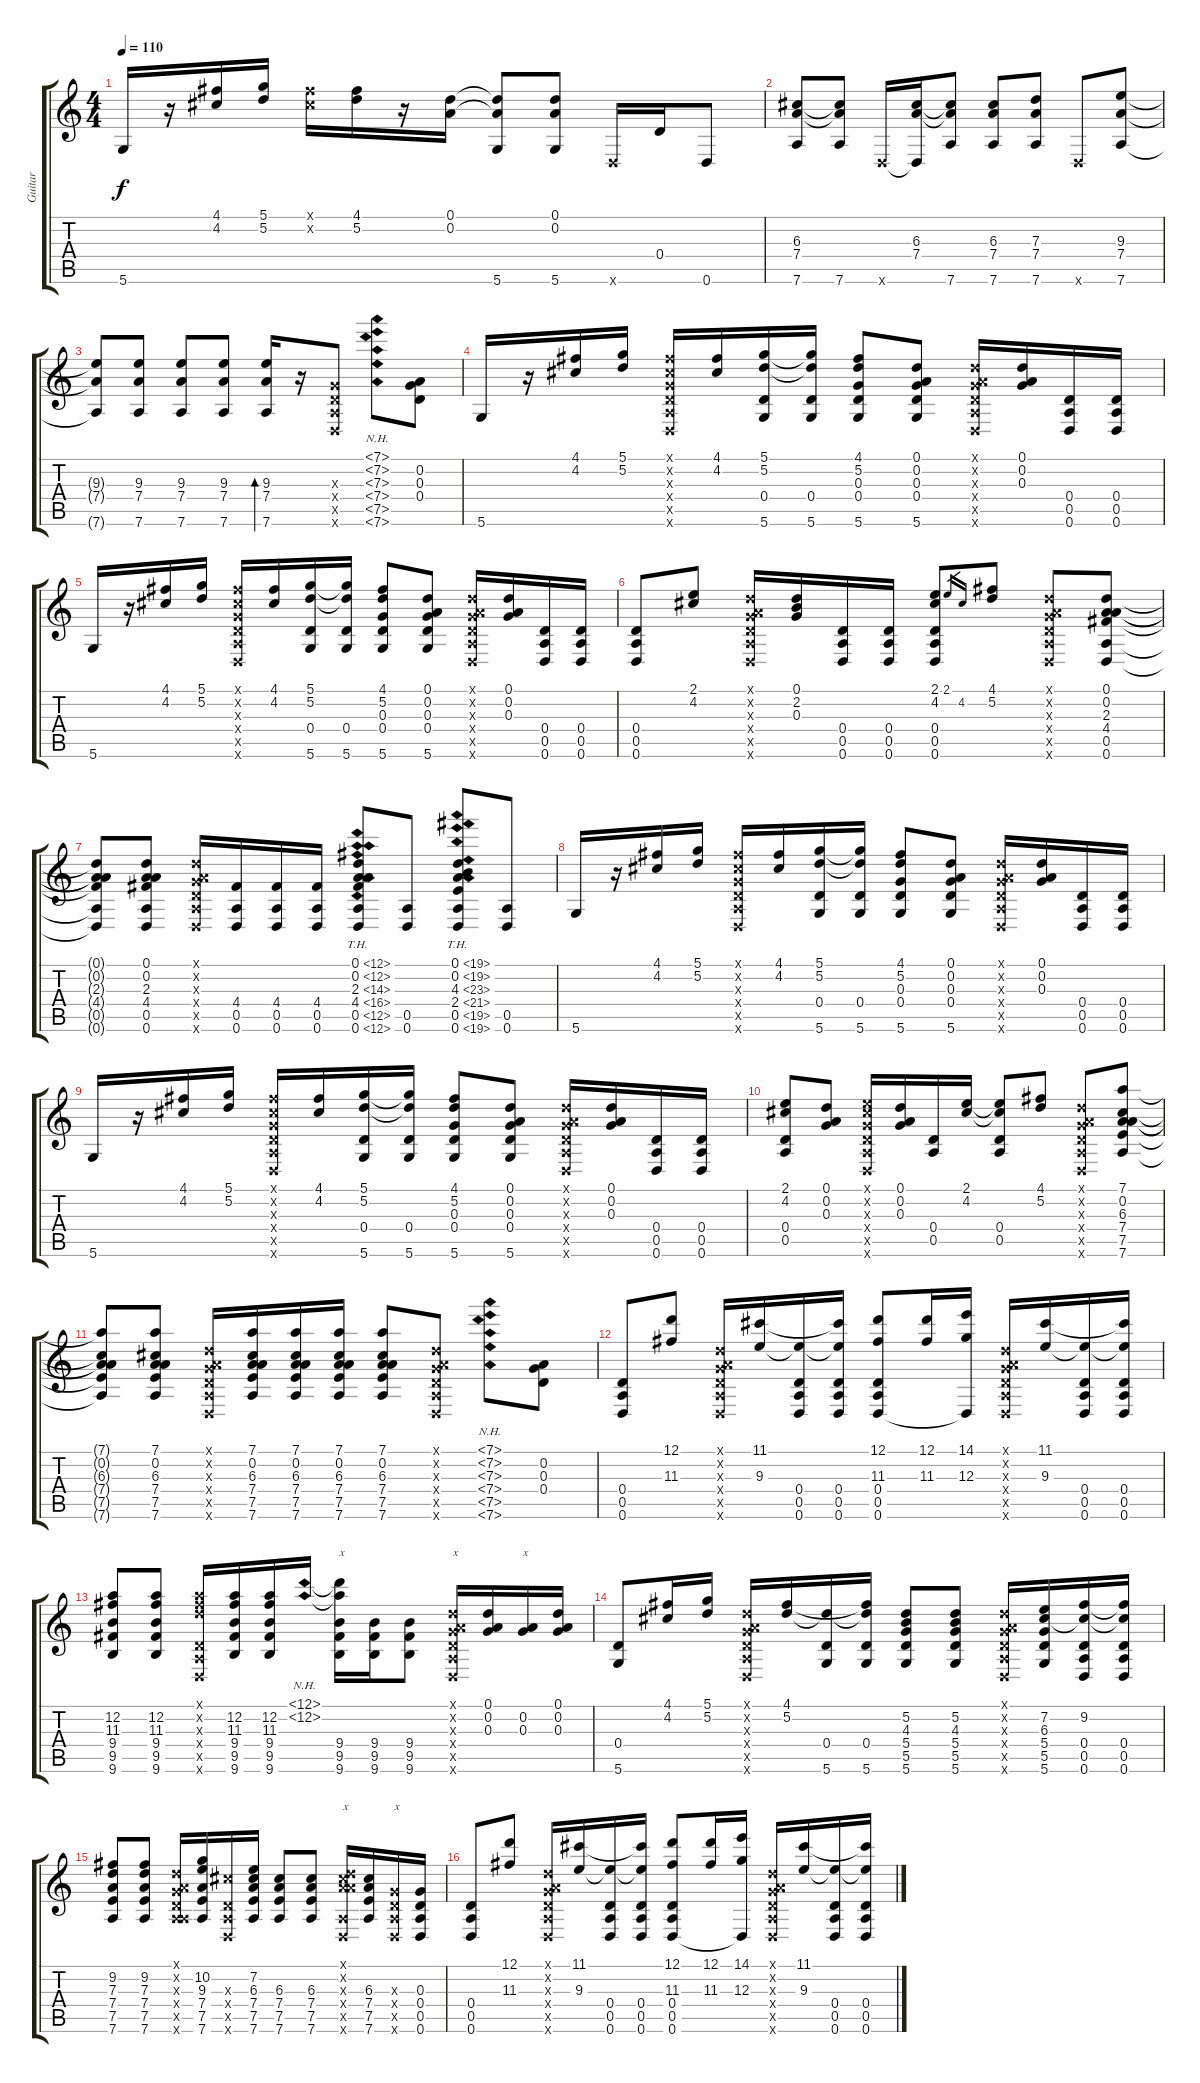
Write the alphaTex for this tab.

\track ("Guitar" "Guitar") {instrument acousticguitarsteel}
\staff {score tabs}
\tuning (D4 A3 G3 D3 A2 D2) {hide}
\ts (4 4)
\tempo 110
\clef g2
\ks c
5.6.16{dy f} r.16 (4.1 4.2).16 (5.1 5.2).16 (4.1{x} 4.2{x}).16 (4.1 5.2).16 r.16 (0.1 0.2).16 (0.1{t} 0.2{t} 5.6).8 (0.1 0.2 5.6).8 0.6{x}.16 0.4.16 0.6.8 |
(6.3 7.4 7.6).8 (6.3{t} 7.4{t} 7.6).8 0.6{x}.16 (6.3 7.4 0.6{t}).16 (6.3{t} 7.4{t} 7.6).8 (6.3 7.4 7.6).8 (7.3 7.4 7.6).8 0.6{x}.8 (9.3 7.4 7.6).8 |
(9.3{t} 7.4{t} 7.6{t}).8 (9.3 7.4 7.6).8 (9.3 7.4 7.6).8 (9.3 7.4 7.6).8 (9.3 7.4 7.6).16{bd 480} r.16 (0.3{x} 0.4{x} 0.5{x} 0.6{x}).8 (7.1{nh} 7.2{nh} 7.3{nh} 7.4{nh} 7.5{nh} 7.6{nh}).8 (0.2 0.3 0.4).8 |
5.6.16 r.16 (4.1 4.2).16 (5.1 5.2).16 (4.1{x} 4.2{x} 0.3{x} 0.4{x} 0.5{x} 0.6{x}).16 (4.1 4.2).16 (5.1 5.2 0.4 5.6).16 (5.1{t} 5.2{t} 0.4 5.6).16 (4.1 5.2 0.3 0.4 5.6).8 (0.1 0.2 0.3 0.4 5.6).8 (0.1{x} 0.2{x} 0.3{x} 0.4{x} 0.5{x} 0.6{x}).16 (0.1 0.2 0.3).16 (0.4 0.5 0.6).16 (0.4 0.5 0.6).16 |
5.6.16 r.16 (4.1 4.2).16 (5.1 5.2).16 (4.1{x} 4.2{x} 0.3{x} 0.4{x} 0.5{x} 0.6{x}).16 (4.1 4.2).16 (5.1 5.2 0.4 5.6).16 (5.1{t} 5.2{t} 0.4 5.6).16 (4.1 5.2 0.3 0.4 5.6).8 (0.1 0.2 0.3 0.4 5.6).8 (0.1{x} 0.2{x} 0.3{x} 0.4{x} 0.5{x} 0.6{x}).16 (0.1 0.2 0.3).16 (0.4 0.5 0.6).16 (0.4 0.5 0.6).16 |
(0.4 0.5 0.6).8 (2.1 4.2).8 (0.1{x} 0.2{x} 0.3{x} 0.4{x} 0.5{x} 0.6{x}).16 (0.1 2.2 0.3).16 (0.4 0.5 0.6).16 (0.4 0.5 0.6).16 (2.1 4.2 0.4 0.5 0.6).8 2.1.16{gr} 4.2.16{gr} (4.1 5.2).8 (0.1{x} 0.2{x} 0.3{x} 0.4{x} 0.5{x} 0.6{x}).8 (0.1 0.2 2.3 4.4 0.5 0.6).8 |
(0.1{t} 0.2{t} 2.3{t} 4.4{t} 0.5{t} 0.6{t}).8 (0.1 0.2 2.3 4.4 0.5 0.6).8 (0.1{x} 0.2{x} 0.3{x} 0.4{x} 0.5{x} 0.6{x}).16 (4.4 0.5 0.6).16 (4.4 0.5 0.6).16 (4.4 0.5 0.6).16 (0.1{th 12} 0.2{th 12} 2.3{th 12} 4.4{th 12} 0.5{th 12} 0.6{th 12}).8 (0.5 0.6).8 (0.1{th 19} 0.2{th 19} 4.3{th 19} 2.4{th 19} 0.5{th 19} 0.6{th 19}).8 (0.5 0.6).8 |
5.6.16 r.16 (4.1 4.2).16 (5.1 5.2).16 (4.1{x} 4.2{x} 0.3{x} 0.4{x} 0.5{x} 0.6{x}).16 (4.1 4.2).16 (5.1 5.2 0.4 5.6).16 (5.1{t} 5.2{t} 0.4 5.6).16 (4.1 5.2 0.3 0.4 5.6).8 (0.1 0.2 0.3 0.4 5.6).8 (0.1{x} 0.2{x} 0.3{x} 0.4{x} 0.5{x} 0.6{x}).16 (0.1 0.2 0.3).16 (0.4 0.5 0.6).16 (0.4 0.5 0.6).16 |
5.6.16 r.16 (4.1 4.2).16 (5.1 5.2).16 (4.1{x} 4.2{x} 0.3{x} 0.4{x} 0.5{x} 0.6{x}).16 (4.1 4.2).16 (5.1 5.2 0.4 5.6).16 (5.1{t} 5.2{t} 0.4 5.6).16 (4.1 5.2 0.3 0.4 5.6).8 (0.1 0.2 0.3 0.4 5.6).8 (0.1{x} 0.2{x} 0.3{x} 0.4{x} 0.5{x} 0.6{x}).16 (0.1 0.2 0.3).16 (0.4 0.5 0.6).16 (0.4 0.5 0.6).16 |
(2.1 4.2 0.4 0.5).8 (0.1 0.2 0.3).8 (2.1{x} 4.2{x} 0.3{x} 0.4{x} 0.5{x} 0.6{x}).16 (0.1 0.2 0.3).16 (0.4 0.5).16 (2.1 4.2).16 (2.1{t} 4.2{t} 0.4 0.5).8 (4.1 5.2).8 (0.1{x} 0.2{x} 0.3{x} 0.4{x} 0.5{x} 0.6{x}).8 (7.1 0.2 6.3 7.4 7.5 7.6).8 |
(7.1{t} 0.2{t} 6.3{t} 7.4{t} 7.5{t} 7.6{t}).8 (7.1 0.2 6.3 7.4 7.5 7.6).8 (0.1{x} 0.2{x} 0.3{x} 0.4{x} 0.5{x} 0.6{x}).16 (7.1 0.2 6.3 7.4 7.5 7.6).16 (7.1 0.2 6.3 7.4 7.5 7.6).16 (7.1 0.2 6.3 7.4 7.5 7.6).16 (7.1 0.2 6.3 7.4 7.5 7.6).8 (0.1{x} 0.2{x} 0.3{x} 0.4{x} 0.5{x} 0.6{x}).8 (7.1{nh} 7.2{nh} 7.3{nh} 7.4{nh} 7.5{nh} 7.6{nh}).8 (0.2 0.3 0.4).8 |
(0.4 0.5 0.6).8 (12.1 11.3).8 (0.1{x} 0.2{x} 0.3{x} 0.4{x} 0.5{x} 0.6{x}).16 (11.1 9.3).16 (9.3{t} 0.4 0.5 0.6).16 (11.1{t} 9.3{t} 0.4 0.5 0.6).16 (12.1 11.3 0.4 0.5 0.6).8 (12.1 11.3).16 (14.1 12.3 0.6{t}).16 (0.1{x} 0.2{x} 0.3{x} 0.4{x} 0.5{x} 0.6{x}).16 (11.1 9.3).16 (9.3{t} 0.4 0.5 0.6).16 (11.1{t} 9.3{t} 0.4 0.5 0.6).16 |
(12.2 11.3 9.4 9.5 9.6).8 (12.2 11.3 9.4 9.5 9.6).8 (0.1{x} 12.2{x} 11.3{x} 0.4{x} 0.5{x} 0.6{x}).16 (12.2 11.3 9.4 9.5 9.6).16 (12.2 11.3 9.4 9.5 9.6).16 (12.1{nh} 12.2{nh}).16 (12.1{t} 12.2{t} 9.4 9.5 9.6).16{txt "x"} (9.4 9.5 9.6).16 (9.4 9.5 9.6).8 (0.1{x} 0.2{x} 0.3{x} 0.4{x} 0.5{x} 0.6{x}).16{txt "x"} (0.1 0.2 0.3).16 (0.2 0.3).16{txt "x"} (0.1 0.2 0.3).16 |
(0.4 5.6).8 (4.1 4.2).16 (5.1 5.2).16 (0.1{x} 0.2{x} 0.3{x} 0.4{x} 0.5{x} 0.6{x}).16 (4.1 5.2).16 (5.2{t} 0.4 5.6).16 (4.1{t} 5.2{t} 0.4 5.6).16 (5.2 4.3 5.4 5.5 5.6).8 (5.2 4.3 5.4 5.5 5.6).8 (0.1{x} 0.2{x} 0.3{x} 0.4{x} 0.5{x} 0.6{x}).16 (7.2 6.3 5.4 5.5 5.6).16 (9.2 6.3{t} 0.4 0.5 0.6).16 (9.2{t} 6.3{t} 0.4 0.5 0.6).16 |
(9.2 7.3 7.4 7.5 7.6).8 (9.2 7.3 7.4 7.5 7.6).8 (0.1{x} 0.2{x} 0.3{x} 0.4{x} 0.5{x} 7.6{x}).16 (10.2 9.3 7.4 7.5 7.6).16 (6.3{x} 0.4{x} 0.5{x} 0.6{x}).16 (7.2 6.3 7.4 7.5 7.6).16 (6.3 7.4 7.5 7.6).8 (6.3 7.4 7.5 7.6).8 (0.1{x} 0.2{x} 6.3{x} 7.4{x} 0.5{x} 0.6{x}).16{txt "x"} (6.3 7.4 7.5 7.6).16 (0.3{x} 0.4{x} 0.5{x} 0.6{x}).16{txt "x"} (0.3 0.4 0.5 0.6).16 |
(0.4 0.5 0.6).8 (12.1 11.3).8 (0.1{x} 0.2{x} 0.3{x} 0.4{x} 0.5{x} 0.6{x}).16 (11.1 9.3).16 (9.3{t} 0.4 0.5 0.6).16 (11.1{t} 9.3{t} 0.4 0.5 0.6).16 (12.1 11.3 0.4 0.5 0.6).8 (12.1 11.3).16 (14.1 12.3 0.6{t}).16 (0.1{x} 0.2{x} 0.3{x} 0.4{x} 0.5{x} 0.6{x}).16 (11.1 9.3).16 (9.3{t} 0.4 0.5 0.6).16 (11.1{t} 9.3{t} 0.4 0.5 0.6).16
